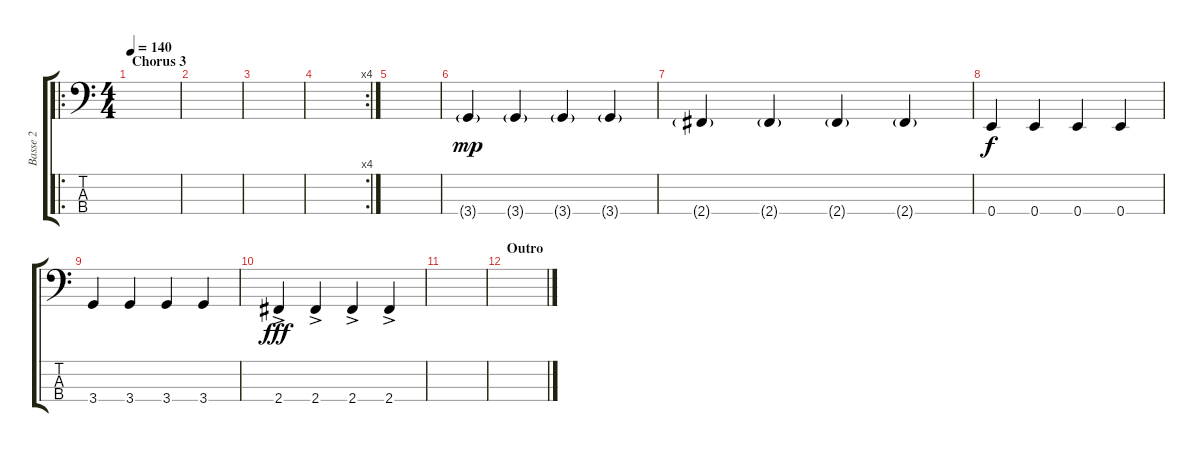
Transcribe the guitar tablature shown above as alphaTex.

\track ("Basse 2" "Basse 2") {instrument fretlessbass}
\staff {score tabs}
\tuning (G2 D2 A1 E1) {hide}
\ro
\ts (4 4)
\section ("" "Chorus 3")
\tempo 140
\clef f4
\ks c
|
|
|
\rc 4
|
|
3.4{g}.4{dy mp} 3.4{g}.4 3.4{g}.4 3.4{g}.4 |
2.4{g}.4 2.4{g}.4 2.4{g}.4 2.4{g}.4 |
0.4.4{dy f} 0.4.4 0.4.4 0.4.4 |
3.4.4 3.4.4 3.4.4 3.4.4 |
2.4{ac}.4{dy fff} 2.4{ac}.4 2.4{ac}.4 2.4{ac}.4 |
|
\section ("" "Outro")
